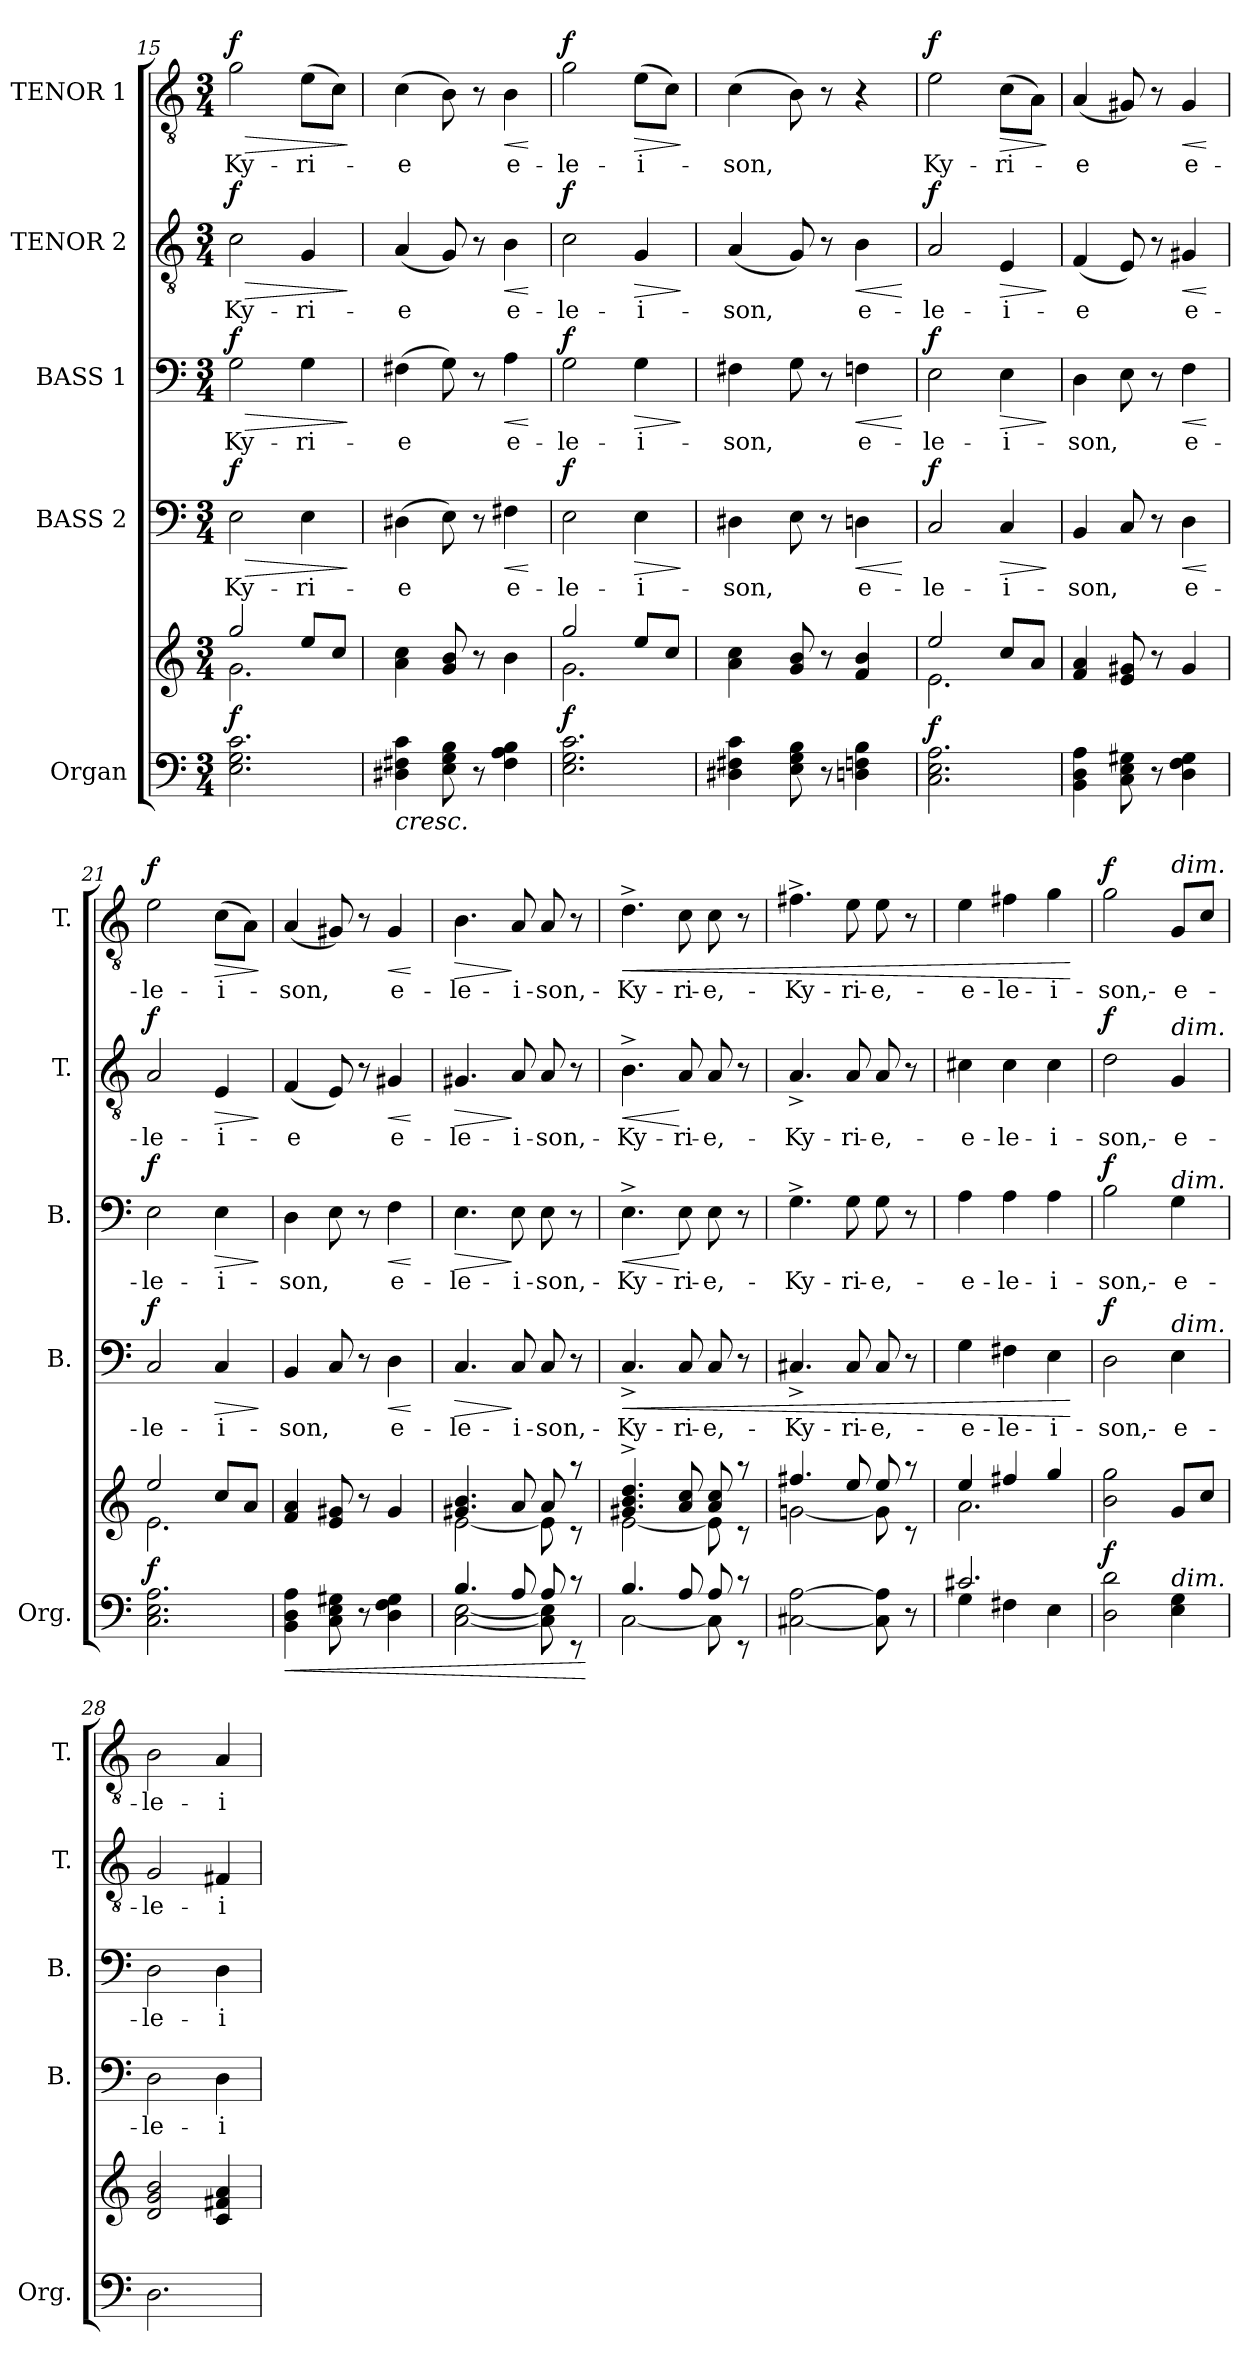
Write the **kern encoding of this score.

**kern	**kern	**dynam	**kern	**text	**dynam	**kern	**text	**dynam	**kern	**text	**dynam	**kern	**text	**dynam
*part5	*part5	*part5	*part4	*part4	*part4	*part3	*part3	*part3	*part2	*part2	*part2	*part1	*part1	*part1
*staff6	*staff5	*staff5/6	*staff4	*staff4	*staff4	*staff3	*staff3	*staff3	*staff2	*staff2	*staff2	*staff1	*staff1	*staff1
*I"Organ	*	*	*I"BASS 2	*	*	*I"BASS 1	*	*	*I"TENOR 2	*	*	*I"TENOR 1	*	*
*I'Org.	*	*	*I'B.	*	*	*I'B.	*	*	*I'T.	*	*	*I'T.	*	*
*clefF4	*clefG2	*	*clefF4	*	*	*clefF4	*	*	*clefGv2	*	*	*clefGv2	*	*
*	*	*	*	*	*	*	*	*	*ITrd7c12	*	*	*ITrd7c12	*	*
*k[]	*k[]	*	*k[]	*	*	*k[]	*	*	*k[]	*	*	*k[]	*	*
*C:	*C:	*	*C:	*	*	*C:	*	*	*C:	*	*	*C:	*	*
*M3/4	*M3/4	*	*M3/4	*	*	*M3/4	*	*	*M3/4	*	*	*M3/4	*	*
=15	=15	=15	=15	=15	=15	=15	=15	=15	=15	=15	=15	=15	=15	=15
*	*^	*	*	*	*	*	*	*	*	*	*	*	*	*
!	!	!	!LO:DY:a=2	!	!LO:LY:b	!LO:HP:b	!	!LO:LY:b	!LO:HP:b	!	!LO:LY:b	!LO:HP:b	!	!LO:LY:b	!LO:HP:b
!	!	!	!	!	!	!LO:DY:n=1:a	!	!	!LO:DY:n=1:a	!	!	!LO:DY:n=1:a	!	!	!LO:DY:n=1:a
2.E\ 2.G\ 2.c\	2gg/	2.g\	f	2E\	Ky-	> f	2G\	-Ky-	> f	2C\	Ky-	> f	2G\	Ky-	> f
!	!	!	!	!	!LO:LY:b	!	!	!LO:LY:b	!	!	!LO:LY:b	!	!	!LO:LY:b	!
.	8ee/L	.	.	4E\	-ri-	.	4G\	-ri-	.	4GG/	-ri-	.	(>8E\L	-ri-	.
.	8cc/J	.	.	.	.	.	.	.	.	.	.	.	8C\J)	.	.
*	*v	*v	*	*	*	*	*	*	*	*	*	*	*	*	*
.	.	.	.	.	]	.	.	]	.	.	]	.	.	]
=16	=16	=16	=16	=16	=16	=16	=16	=16	=16	=16	=16	=16	=16	=16
!	!	!LO:HP:b=2	!	!LO:LY:b	!	!	!LO:LY:b	!	!	!LO:LY:b	!	!	!LO:LY:b	!
*	*^	*	*	*	*	*	*	*	*	*	*	*	*	*
4D#X\ 4F#X\ 4c\	4a\ 4cc\	2ryy	<	(>4D#X\	-e	.	(>4F#X\	-e	.	(<4AA/	-e	.	(>4C\	-e	.
8E\ 8G\ 8B\	8g/ 8b/	.	.	8E\)	.	.	8G\)	.	.	8GG/)	.	.	8BB\)	.	.
8r	8r	.	.	8r	.	.	8r	.	.	8r	.	.	8r	.	.
!	!	!	!	!	!LO:LY:b	!LO:HP:b	!	!LO:LY:b	!LO:HP:b	!	!LO:LY:b	!LO:HP:b	!	!LO:LY:b	!LO:HP:b
4F#\ 4A\ 4B\	4b\	4ryy	.	4F#X\	e-	<	4A\	e-	<	4BB\	e-	<	4BB\	e-	<
*	*v	*v	*	*	*	*	*	*	*	*	*	*	*	*	*
.	.	.	.	.	[	.	.	[	.	.	[	.	.	[
=17	=17	=17	=17	=17	=17	=17	=17	=17	=17	=17	=17	=17	=17	=17
*	*^	*	*	*	*	*	*	*	*	*	*	*	*	*
!	!	!	!LO:DY:a=2	!	!LO:LY:b	!LO:DY:a	!	!LO:LY:b	!LO:DY:a	!	!LO:LY:b	!LO:DY:a	!	!LO:LY:b	!LO:DY:a
2.E\ 2.G\ 2.c\	2gg/	2.g\	f	2E\	-le-	f	2G\	-le-	f	2C\	-le-	f	2G\	-le-	f
!	!	!	!	!	!LO:LY:b	!LO:HP:b	!	!LO:LY:b	!LO:HP:b	!	!LO:LY:b	!LO:HP:b	!	!LO:LY:b	!LO:HP:b
.	8ee/L	.	.	4E\	-i-	>	4G\	-i-	>	4GG/	-i-	>	(>8E\L	-i-	>
.	8cc/J	.	.	.	.	.	.	.	.	.	.	.	8C\J)	.	.
*	*v	*v	*	*	*	*	*	*	*	*	*	*	*	*	*
.	.	.	.	.	]	.	.	]	.	.	]	.	.	]
=18	=18	=18	=18	=18	=18	=18	=18	=18	=18	=18	=18	=18	=18	=18
*^	*^	*	*	*	*	*	*	*	*	*	*	*	*	*
!	!	!	!	!	!	!LO:LY:b	!	!	!LO:LY:b	!	!	!LO:LY:b	!	!	!LO:LY:b	!
8ryy	4D#X\ 4F#X\ 4c\	4a\ 4cc\	4.ryy	.	4D#X\	-son,	.	4F#X\	-son,	.	(<4AA/	-son,	.	(>4C\	-son,	.
2ryy	.	.	.	.	.	.	.	.	.	.	.	.	.	.	.	.
.	8E\ 8G\ 8B\	8g/ 8b/	.	.	8E\	.	.	8G\	.	.	8GG/)	.	.	8BB\)	.	.
.	8r	8r	4.ryy	.	8r	.	.	8r	.	.	8r	.	.	8r	.	.
!	!	!	!	!	!	!LO:LY:b	!LO:HP:b	!	!LO:LY:b	!LO:HP:b	!	!LO:LY:b	!LO:HP:b	!	!	!
.	4Dn\ 4Fn\ 4B\	4f/ 4b/	.	.	4Dn\	e-	<	4Fn\	e-	<	4BB\	e-	<	4r	.	.
8ryy	.	.	.	.	.	.	.	.	.	.	.	.	.	.	.	.
*v	*v	*	*	*	*	*	*	*	*	*	*	*	*	*	*	*
*	*v	*v	*	*	*	*	*	*	*	*	*	*	*	*	*
.	.	[	.	.	[	.	.	[	.	.	[	.	.	.
=19	=19	=19	=19	=19	=19	=19	=19	=19	=19	=19	=19	=19	=19	=19
*	*^	*	*	*	*	*	*	*	*	*	*	*	*	*
!	!	!	!LO:DY:a=2	!	!LO:LY:b	!LO:DY:a	!	!LO:LY:b	!LO:DY:a	!	!LO:LY:b	!LO:DY:a	!	!LO:LY:b	!LO:DY:a
2.C\ 2.E\ 2.A\	2ee/	2.e\	f	2C/	-le-	f	2E\	-le-	f	2AA/	-le-	f	2E\	Ky-	f
!	!	!	!	!	!LO:LY:b	!LO:HP:b	!	!LO:LY:b	!LO:HP:b	!	!LO:LY:b	!LO:HP:b	!	!LO:LY:b	!LO:HP:b
.	8cc/L	.	.	4C/	-i-	>	4E\	-i-	>	4EE/	-i-	>	(>8C\L	-ri-	>
.	8a/J	.	.	.	.	.	.	.	.	.	.	.	8AA\J)	.	.
*	*v	*v	*	*	*	*	*	*	*	*	*	*	*	*	*
.	.	.	.	.	]	.	.	]	.	.	]	.	.	]
=20	=20	=20	=20	=20	=20	=20	=20	=20	=20	=20	=20	=20	=20	=20
!	!	!	!	!LO:LY:b	!	!	!LO:LY:b	!	!	!LO:LY:b	!	!	!LO:LY:b	!
4BB\ 4D\ 4A\	4f/ 4a/	.	4BB/	-son,	.	4D\	-son,	.	(<4FF/	-e	.	(<4AA/	-e	.
8C\ 8E\ 8G#X\	8e/ 8g#X/	.	8C/	.	.	8E\	.	.	8EE/)	.	.	8GG#X/)	.	.
8r	8r	.	8r	.	.	8r	.	.	8r	.	.	8r	.	.
!	!	!	!	!LO:LY:b	!LO:HP:b	!	!LO:LY:b	!LO:HP:b	!	!LO:LY:b	!LO:HP:b	!	!LO:LY:b	!LO:HP:b
4D\ 4F\ 4G#\	4g#/	.	4D\	e-	<	4F\	e-	<	4GG#X/	e-	<	4GG#/	e-	<
.	.	.	.	.	[	.	.	[	.	.	[	.	.	[
!!LO:PB:g=z
=21	=21	=21	=21	=21	=21	=21	=21	=21	=21	=21	=21	=21	=21	=21
*	*^	*	*	*	*	*	*	*	*	*	*	*	*	*
!	!	!	!LO:DY:a=2	!	!LO:LY:b	!LO:DY:a	!	!LO:LY:b	!LO:DY:a	!	!LO:LY:b	!LO:DY:a	!	!LO:LY:b	!LO:DY:a
2.C\ 2.E\ 2.A\	2ee/	2.e\	f	2C/	-le-	f	2E\	-le-	f	2AA/	-le-	f	2E\	-le-	f
!	!	!	!	!	!LO:LY:b	!LO:HP:b	!	!LO:LY:b	!LO:HP:b	!	!LO:LY:b	!LO:HP:b	!	!LO:LY:b	!LO:HP:b
.	8cc/L	.	.	4C/	-i-	>	4E\	-i-	>	4EE/	-i-	>	(>8C\L	-i-	>
.	8a/J	.	.	.	.	.	.	.	.	.	.	.	8AA\J)	.	.
*	*v	*v	*	*	*	*	*	*	*	*	*	*	*	*	*
.	.	.	.	.	]	.	.	]	.	.	]	.	.	]
=22	=22	=22	=22	=22	=22	=22	=22	=22	=22	=22	=22	=22	=22	=22
!	!	!LO:HP:b=2	!	!LO:LY:b	!	!	!LO:LY:b	!	!	!LO:LY:b	!	!	!LO:LY:b	!
4BB\ 4D\ 4A\	4f/ 4a/	<	4BB/	-son,	.	4D\	-son,	.	(<4FF/	-e	.	(<4AA/	-son,	.
8C\ 8E\ 8G#X\	8e/ 8g#X/	.	8C/	.	.	8E\	.	.	8EE/)	.	.	8GG#X/)	.	.
8r	8r	.	8r	.	.	8r	.	.	8r	.	.	8r	.	.
!	!	!	!	!LO:LY:b	!LO:HP:b	!	!LO:LY:b	!LO:HP:b	!	!LO:LY:b	!LO:HP:b	!	!LO:LY:b	!LO:HP:b
4D\ 4F\ 4G#\	4g#/	.	4D\	e-	<	4F\	e-	<	4GG#X/	e-	<	4GG#/	e-	<
.	.	.	.	.	[	.	.	[	.	.	[	.	.	[
=23	=23	=23	=23	=23	=23	=23	=23	=23	=23	=23	=23	=23	=23	=23
*^	*^	*	*	*	*	*	*	*	*	*	*	*	*	*
*	*	*	*^	*	*	*	*	*	*	*	*	*	*	*	*	*
!	!	!	!	!	!	!	!LO:LY:b	!LO:HP:b	!	!LO:LY:b	!LO:HP:b	!	!LO:LY:b	!LO:HP:b	!	!LO:LY:b	!LO:HP:b
4.B/	[<2C\ [<2E\	4.g#X/ 4.b/	[<2e\	4.ryy	.	4.C/	-le-	>	4.E\	-le-	>	4.GG#X/	-le-	>	4.BB\	-le-	>
!	!	!	!	!	!	!	!LO:LY:b	!	!	!LO:LY:b	!	!	!LO:LY:b	!	!	!LO:LY:b	!
8A/	.	8a/	.	4.ryy	.	8C/	-i-	]	8E\	-i-	]	8AA/	-i-	]	8AA/	-i-	]
!	!	!	!	!	!	!	!LO:LY:b	!	!	!LO:LY:b	!	!	!LO:LY:b	!	!	!LO:LY:b	!
8A/	8C\] 8E\]	8a/	8e\]	.	.	8C/	-son,-	.	8E\	-son,-	.	8AA/	-son,-	.	8AA/	-son,-	.
8rc	8rEE	8raa	8rc	.	.	8r	.	.	8r	.	.	8r	.	.	8r	.	.
*v	*v	*	*	*	*	*	*	*	*	*	*	*	*	*	*	*	*
*	*v	*v	*v	*	*	*	*	*	*	*	*	*	*	*	*	*
.	.	[	.	.	.	.	.	.	.	.	.	.	.	.
=24	=24	=24	=24	=24	=24	=24	=24	=24	=24	=24	=24	=24	=24	=24
*^	*^	*	*	*	*	*	*	*	*	*	*	*	*	*
!	!	!	!	!	!	!LO:LY:b	!LO:HP:b	!	!LO:LY:b	!LO:HP:b	!	!LO:LY:b	!LO:HP:b	!	!LO:LY:b	!LO:HP:b
4.B/	[<2C\	4.g#X/^> 4.b/^> 4.dd/^>	[<2e\	.	4.C^</	-Ky-	<	4.E^>\	-Ky-	<	4.BB^>\	-Ky-	<	4.D^>\	-Ky-	<
!	!	!	!	!	!	!LO:LY:b	!	!	!LO:LY:b	!	!	!LO:LY:b	!	!	!LO:LY:b	!
8A/	.	8a/ 8cc/	.	.	8C/	-ri-	.	8E\	-ri-	[	8AA/	-ri-	[	8C\	-ri-	.
!	!	!	!	!	!	!LO:LY:b	!	!	!LO:LY:b	!	!	!LO:LY:b	!	!	!LO:LY:b	!
8A/	8C\]	8a/ 8cc/	8e\]	.	8C/	-e,-	.	8E\	-e,-	.	8AA/	-e,-	.	8C\	-e,-	.
8rc	8rEE	8raa	8rc	.	8r	.	.	8r	.	.	8r	.	.	8r	.	.
=25	=25	=25	=25	=25	=25	=25	=25	=25	=25	=25	=25	=25	=25	=25	=25	=25
!	!	!	!	!	!	!LO:LY:b	!	!	!LO:LY:b	!	!	!LO:LY:b	!	!	!LO:LY:b	!
*v	*v	*	*	*	*	*	*	*	*	*	*	*	*	*	*	*
[<2C#X\ [>2A\	4.ff#X/	[<2gn\	.	4.C#X^</	-Ky-	.	4.G^>\	-Ky-	.	4.AA^</	-Ky-	.	4.F#X^>\	-Ky-	.
!	!	!	!	!	!LO:LY:b	!	!	!LO:LY:b	!	!	!LO:LY:b	!	!	!LO:LY:b	!
.	8ee/	.	.	8C#/	-ri-	.	8G\	-ri-	.	8AA/	-ri-	.	8E\	-ri-	.
!	!	!	!	!	!LO:LY:b	!	!	!LO:LY:b	!	!	!LO:LY:b	!	!	!LO:LY:b	!
8C#\] 8A\]	8ee/	8g\]	.	8C#/	-e,-	.	8G\	-e,-	.	8AA/	-e,-	.	8E\	-e,-	.
8r	8raa	8rc	.	8r	.	.	8r	.	.	8r	.	.	8r	.	.
=26	=26	=26	=26	=26	=26	=26	=26	=26	=26	=26	=26	=26	=26	=26	=26
*^	*	*	*	*	*	*	*	*	*	*	*	*	*	*	*
!	!	!	!	!	!	!LO:LY:b	!	!	!LO:LY:b	!	!	!LO:LY:b	!	!	!LO:LY:b	!
2.c#X/	4G\	4ee/	2.a\	.	4G\	-e-	.	4A\	-e-	.	4C#X\	-e-	.	4E\	-e-	.
!	!	!	!	!	!	!LO:LY:b	!	!	!LO:LY:b	!	!	!LO:LY:b	!	!	!LO:LY:b	!
.	4F#X\	4ff#X/	.	.	4F#X\	-le-	.	4A\	-le-	.	4C#\	-le-	.	4F#X\	-le-	.
!	!	!	!	!	!	!LO:LY:b	!	!	!LO:LY:b	!	!	!LO:LY:b	!	!	!LO:LY:b	!
.	4E\	4gg/	.	.	4E\	-i-	.	4A\	-i-	.	4C#\	-i-	.	4G\	-i-	.
*v	*v	*	*	*	*	*	*	*	*	*	*	*	*	*	*	*
*	*v	*v	*	*	*	*	*	*	*	*	*	*	*	*	*
.	.	.	.	.	[	.	.	.	.	.	.	.	.	[
=27	=27	=27	=27	=27	=27	=27	=27	=27	=27	=27	=27	=27	=27	=27
!	!	!LO:DY:a=2	!	!LO:LY:b	!LO:DY:a	!	!LO:LY:b	!LO:DY:a	!	!LO:LY:b	!LO:DY:a	!	!LO:LY:b	!LO:DY:a
2D\ 2d\	2b\ 2gg\	f	2D\	-son,-	f	2B\	-son,-	f	2D\	-son,-	f	2G\	-son,-	f
!	!	!	!	!	!	!	!	!	!	!	!	!LO:TX:a:i:t=dim.	!	!
!	!	!	!	!	!	!	!	!	!LO:TX:a:i:t=dim.	!	!	!	!	!
!	!	!	!	!	!	!LO:TX:a:i:t=dim.	!	!	!	!	!	!	!	!
!	!	!	!LO:TX:a:i:t=dim.	!	!	!	!	!	!	!	!	!	!	!
!LO:TX:a:i:t=dim.	!	!	!	!	!	!	!	!	!	!	!	!	!	!
!	!	!	!	!LO:LY:b	!	!	!LO:LY:b	!	!	!LO:LY:b	!	!	!LO:LY:b	!
4E\ 4G\	8g/L	.	4E\	-e-	.	4G\	-e-	.	4GG/	-e-	.	8GG/L	-e-	.
.	8cc/J	.	.	.	.	.	.	.	.	.	.	8C/J	.	.
=28	=28	=28	=28	=28	=28	=28	=28	=28	=28	=28	=28	=28	=28	=28
!	!	!	!	!LO:LY:b	!	!	!LO:LY:b	!	!	!LO:LY:b	!	!	!LO:LY:b	!
2.D\	2d/ 2g/ 2b/	.	2D\	-le-	.	2D\	-le-	.	2GG/	-le-	.	2BB\	-le-	.
!	!	!	!	!LO:LY:b	!	!	!LO:LY:b	!	!	!LO:LY:b	!	!	!LO:LY:b	!
.	4c/ 4f#X/ 4a/	.	4D\	-i-	.	4D\	-i-	.	4FF#X/	-i-	.	4AA/	-i-	.
=	=	=	=	=	=	=	=	=	=	=	=	=	=	=
*-	*-	*-	*-	*-	*-	*-	*-	*-	*-	*-	*-	*-	*-	*-
